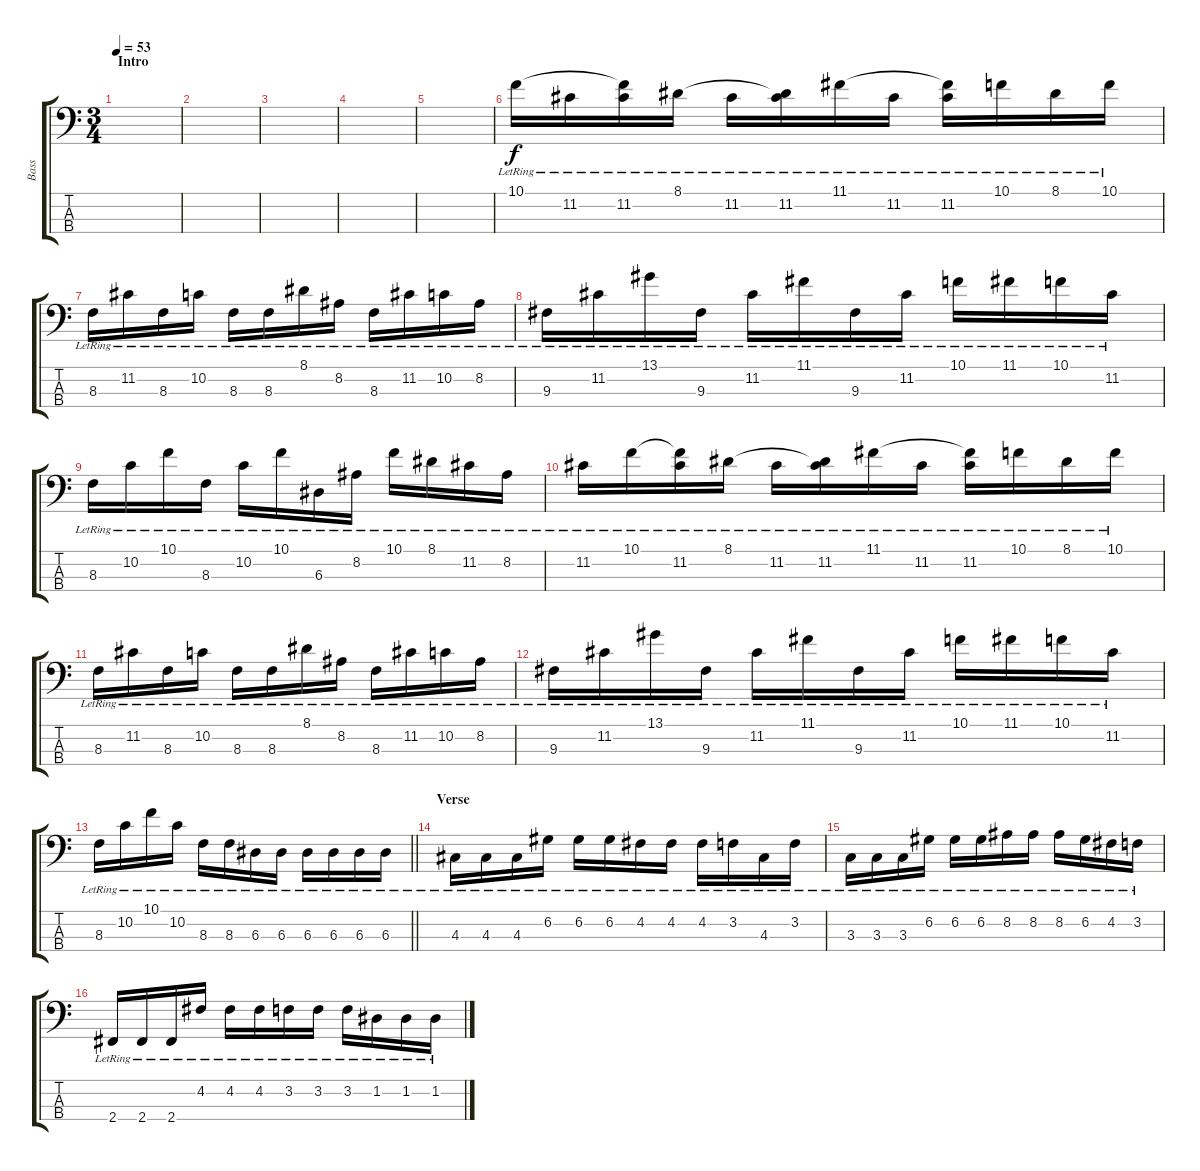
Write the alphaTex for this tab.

\track ("Bass" "Bass") {instrument electricbassfinger}
\staff {score tabs}
\tuning (G2 D2 A1 E1) {hide}
\ts (3 4)
\section ("" "Intro")
\tempo 53
\clef f4
\ks c
|
|
|
|
|
10.1{lr}.16 11.2{lr}.16 (10.1{t} 11.2{lr}).16 8.1{lr}.16 11.2{lr}.16 (8.1{t} 11.2{lr}).16 11.1{lr}.16 11.2{lr}.16 (11.1{t} 11.2{lr}).16 10.1{lr}.16 8.1{lr}.16 10.1{lr}.16 |
8.3{lr}.16 11.2{lr}.16 8.3{lr}.16 10.2{lr}.16 8.3{lr}.16 8.3{lr}.16 8.1{lr}.16 8.2{lr}.16 8.3{lr}.16 11.2{lr}.16 10.2{lr}.16 8.2{lr}.16 |
9.3{lr}.16 11.2{lr}.16 13.1{lr}.16 9.3{lr}.16 11.2{lr}.16 11.1{lr}.16 9.3{lr}.16 11.2{lr}.16 10.1{lr}.16 11.1{lr}.16 10.1{lr}.16 11.2{lr}.16 |
8.3{lr}.16 10.2{lr}.16 10.1{lr}.16 8.3{lr}.16 10.2{lr}.16 10.1{lr}.16 6.3{lr}.16 8.2{lr}.16 10.1{lr}.16 8.1{lr}.16 11.2{lr}.16 8.2{lr}.16 |
11.2{lr}.16 10.1{lr}.16 (10.1{t} 11.2{lr}).16 8.1{lr}.16 11.2{lr}.16 (8.1{t} 11.2{lr}).16 11.1{lr}.16 11.2{lr}.16 (11.1{t} 11.2{lr}).16 10.1{lr}.16 8.1{lr}.16 10.1{lr}.16 |
8.3{lr}.16 11.2{lr}.16 8.3{lr}.16 10.2{lr}.16 8.3{lr}.16 8.3{lr}.16 8.1{lr}.16 8.2{lr}.16 8.3{lr}.16 11.2{lr}.16 10.2{lr}.16 8.2{lr}.16 |
9.3{lr}.16 11.2{lr}.16 13.1{lr}.16 9.3{lr}.16 11.2{lr}.16 11.1{lr}.16 9.3{lr}.16 11.2{lr}.16 10.1{lr}.16 11.1{lr}.16 10.1{lr}.16 11.2{lr}.16 |
\barLineRight lightlight
8.3{lr}.16 10.2{lr}.16 10.1{lr}.16 10.2{lr}.16 8.3{lr}.16 8.3{lr}.16 6.3{lr}.16 6.3{lr}.16 6.3{lr}.16 6.3{lr}.16 6.3{lr}.16 6.3{lr}.16 |
\section ("" "Verse")
4.3{lr}.16 4.3{lr}.16 4.3{lr}.16 6.2{lr}.16 6.2{lr}.16 6.2{lr}.16 4.2{lr}.16 4.2{lr}.16 4.2{lr}.16 3.2{lr}.16 4.3{lr}.16 3.2{lr}.16 |
3.3{lr}.16 3.3{lr}.16 3.3{lr}.16 6.2{lr}.16 6.2{lr}.16 6.2{lr}.16 8.2{lr}.16 8.2{lr}.16 8.2{lr}.16 6.2{lr}.16 4.2{lr}.16 3.2{lr}.16 |
2.4{lr}.16 2.4{lr}.16 2.4{lr}.16 4.2{lr}.16 4.2{lr}.16 4.2{lr}.16 3.2{lr}.16 3.2{lr}.16 3.2{lr}.16 1.2{lr}.16 1.2{lr}.16 1.2{lr}.16
